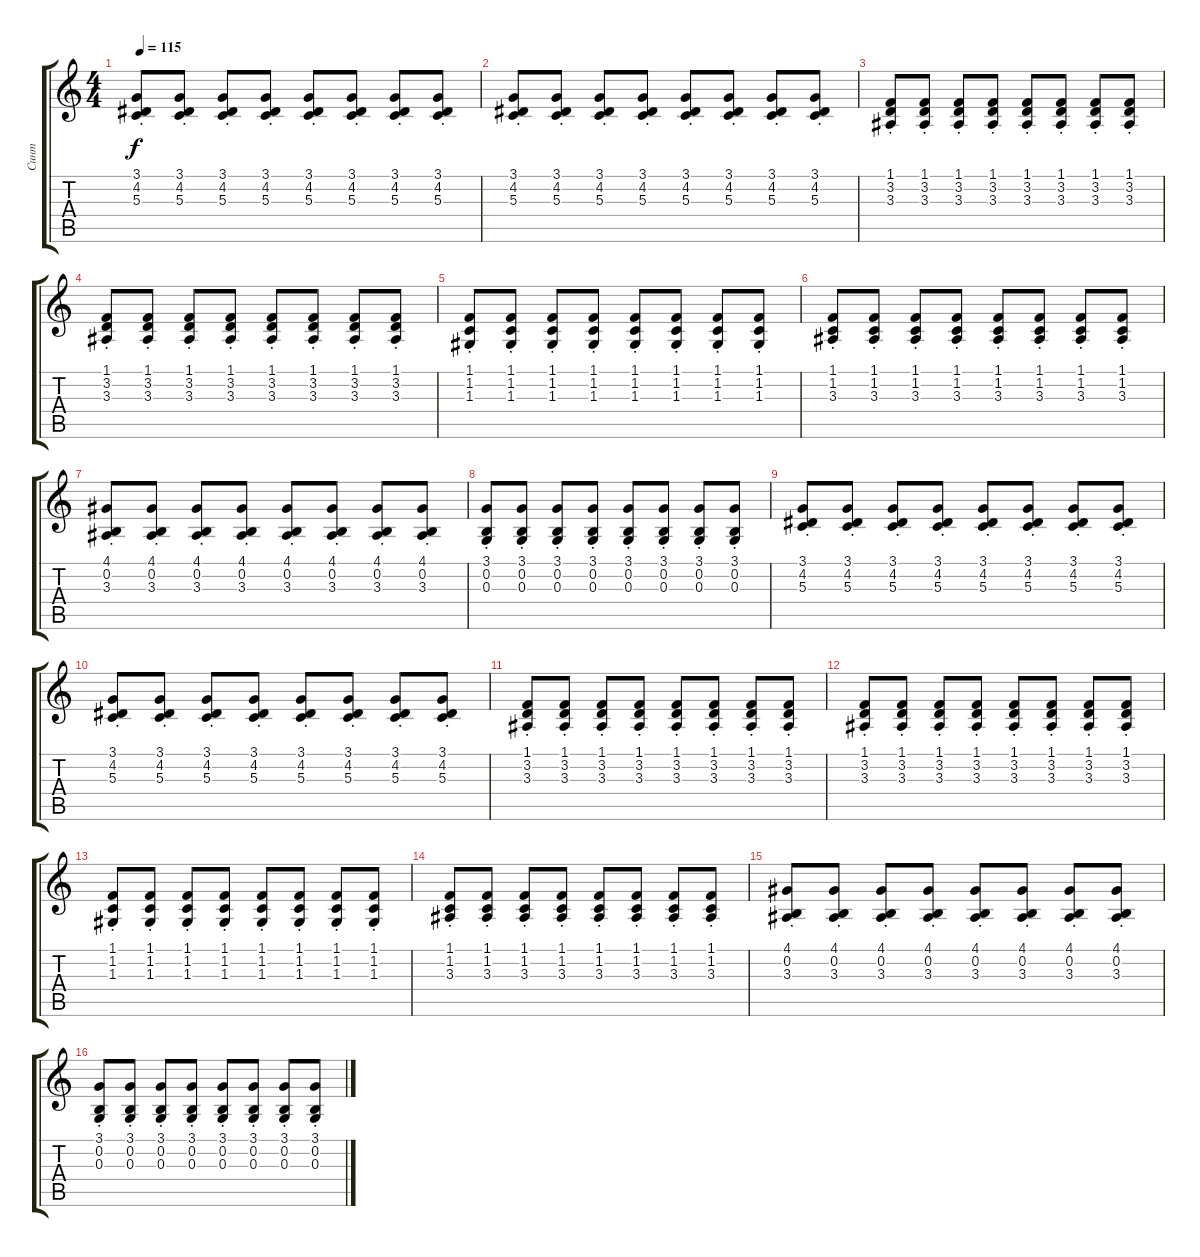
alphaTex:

\track ("Синт" "Синт") {instrument brightacousticpiano}
\staff {score tabs}
\tuning (E4 B3 G3 D3 A2 E2) {hide}
\ts (4 4)
\tempo 115
\clef g2
\ks c
(3.1{st} 4.2{st} 5.3{st}).8{dy f} (3.1{st} 4.2{st} 5.3{st}).8 (3.1{st} 4.2{st} 5.3{st}).8 (3.1{st} 4.2{st} 5.3{st}).8 (3.1{st} 4.2{st} 5.3{st}).8 (3.1{st} 4.2{st} 5.3{st}).8 (3.1{st} 4.2{st} 5.3{st}).8 (3.1{st} 4.2{st} 5.3{st}).8 |
(3.1{st} 4.2{st} 5.3{st}).8 (3.1{st} 4.2{st} 5.3{st}).8 (3.1{st} 4.2{st} 5.3{st}).8 (3.1{st} 4.2{st} 5.3{st}).8 (3.1{st} 4.2{st} 5.3{st}).8 (3.1{st} 4.2{st} 5.3{st}).8 (3.1{st} 4.2{st} 5.3{st}).8 (3.1{st} 4.2{st} 5.3{st}).8 |
(1.1{st} 3.2{st} 3.3{st}).8 (1.1{st} 3.2{st} 3.3{st}).8 (1.1{st} 3.2{st} 3.3{st}).8 (1.1{st} 3.2{st} 3.3{st}).8 (1.1{st} 3.2{st} 3.3{st}).8 (1.1{st} 3.2{st} 3.3{st}).8 (1.1{st} 3.2{st} 3.3{st}).8 (1.1{st} 3.2{st} 3.3{st}).8 |
(1.1{st} 3.2{st} 3.3{st}).8 (1.1{st} 3.2{st} 3.3{st}).8 (1.1{st} 3.2{st} 3.3{st}).8 (1.1{st} 3.2{st} 3.3{st}).8 (1.1{st} 3.2{st} 3.3{st}).8 (1.1{st} 3.2{st} 3.3{st}).8 (1.1{st} 3.2{st} 3.3{st}).8 (1.1{st} 3.2{st} 3.3{st}).8 |
(1.1{st} 1.2{st} 1.3{st}).8 (1.1{st} 1.2{st} 1.3{st}).8 (1.1{st} 1.2{st} 1.3{st}).8 (1.1{st} 1.2{st} 1.3{st}).8 (1.1{st} 1.2{st} 1.3{st}).8 (1.1{st} 1.2{st} 1.3{st}).8 (1.1{st} 1.2{st} 1.3{st}).8 (1.1{st} 1.2{st} 1.3{st}).8 |
(1.1{st} 1.2{st} 3.3{st}).8 (1.1{st} 1.2{st} 3.3{st}).8 (1.1{st} 1.2{st} 3.3{st}).8 (1.1{st} 1.2{st} 3.3{st}).8 (1.1{st} 1.2{st} 3.3{st}).8 (1.1{st} 1.2{st} 3.3{st}).8 (1.1{st} 1.2{st} 3.3{st}).8 (1.1{st} 1.2{st} 3.3{st}).8 |
(4.1{st} 0.2{st} 3.3{st}).8 (4.1{st} 0.2{st} 3.3{st}).8 (4.1{st} 0.2{st} 3.3{st}).8 (4.1{st} 0.2{st} 3.3{st}).8 (4.1{st} 0.2{st} 3.3{st}).8 (4.1{st} 0.2{st} 3.3{st}).8 (4.1{st} 0.2{st} 3.3{st}).8 (4.1{st} 0.2{st} 3.3{st}).8 |
(3.1{st} 0.2{st} 0.3{st}).8 (3.1{st} 0.2{st} 0.3{st}).8 (3.1{st} 0.2{st} 0.3{st}).8 (3.1{st} 0.2{st} 0.3{st}).8 (3.1{st} 0.2{st} 0.3{st}).8 (3.1{st} 0.2{st} 0.3{st}).8 (3.1{st} 0.2{st} 0.3{st}).8 (3.1 0.2{st} 0.3{st}).8 |
(3.1{st} 4.2{st} 5.3{st}).8 (3.1{st} 4.2{st} 5.3{st}).8 (3.1{st} 4.2{st} 5.3{st}).8 (3.1{st} 4.2{st} 5.3{st}).8 (3.1{st} 4.2{st} 5.3{st}).8 (3.1{st} 4.2{st} 5.3{st}).8 (3.1{st} 4.2{st} 5.3{st}).8 (3.1{st} 4.2{st} 5.3{st}).8 |
(3.1{st} 4.2{st} 5.3{st}).8 (3.1{st} 4.2{st} 5.3{st}).8 (3.1{st} 4.2{st} 5.3{st}).8 (3.1{st} 4.2{st} 5.3{st}).8 (3.1{st} 4.2{st} 5.3{st}).8 (3.1{st} 4.2{st} 5.3{st}).8 (3.1{st} 4.2{st} 5.3{st}).8 (3.1{st} 4.2{st} 5.3{st}).8 |
(1.1{st} 3.2{st} 3.3{st}).8 (1.1{st} 3.2{st} 3.3{st}).8 (1.1{st} 3.2{st} 3.3{st}).8 (1.1{st} 3.2{st} 3.3{st}).8 (1.1{st} 3.2{st} 3.3{st}).8 (1.1{st} 3.2{st} 3.3{st}).8 (1.1{st} 3.2{st} 3.3{st}).8 (1.1{st} 3.2{st} 3.3{st}).8 |
(1.1{st} 3.2{st} 3.3{st}).8 (1.1{st} 3.2{st} 3.3{st}).8 (1.1{st} 3.2{st} 3.3{st}).8 (1.1{st} 3.2{st} 3.3{st}).8 (1.1{st} 3.2{st} 3.3{st}).8 (1.1{st} 3.2{st} 3.3{st}).8 (1.1{st} 3.2{st} 3.3{st}).8 (1.1{st} 3.2{st} 3.3{st}).8 |
(1.1{st} 1.2{st} 1.3{st}).8 (1.1{st} 1.2{st} 1.3{st}).8 (1.1{st} 1.2{st} 1.3{st}).8 (1.1{st} 1.2{st} 1.3{st}).8 (1.1{st} 1.2{st} 1.3{st}).8 (1.1{st} 1.2{st} 1.3{st}).8 (1.1{st} 1.2{st} 1.3{st}).8 (1.1{st} 1.2{st} 1.3{st}).8 |
(1.1{st} 1.2{st} 3.3{st}).8 (1.1{st} 1.2{st} 3.3{st}).8 (1.1{st} 1.2{st} 3.3{st}).8 (1.1{st} 1.2{st} 3.3{st}).8 (1.1{st} 1.2{st} 3.3{st}).8 (1.1{st} 1.2{st} 3.3{st}).8 (1.1{st} 1.2{st} 3.3{st}).8 (1.1{st} 1.2{st} 3.3{st}).8 |
(4.1{st} 0.2{st} 3.3{st}).8 (4.1{st} 0.2{st} 3.3{st}).8 (4.1{st} 0.2{st} 3.3{st}).8 (4.1{st} 0.2{st} 3.3{st}).8 (4.1{st} 0.2{st} 3.3{st}).8 (4.1{st} 0.2{st} 3.3{st}).8 (4.1{st} 0.2{st} 3.3{st}).8 (4.1{st} 0.2{st} 3.3{st}).8 |
(3.1{st} 0.2{st} 0.3{st}).8 (3.1{st} 0.2{st} 0.3{st}).8 (3.1{st} 0.2{st} 0.3{st}).8 (3.1{st} 0.2{st} 0.3{st}).8 (3.1{st} 0.2{st} 0.3{st}).8 (3.1{st} 0.2{st} 0.3{st}).8 (3.1{st} 0.2{st} 0.3{st}).8 (3.1 0.2{st} 0.3{st}).8
